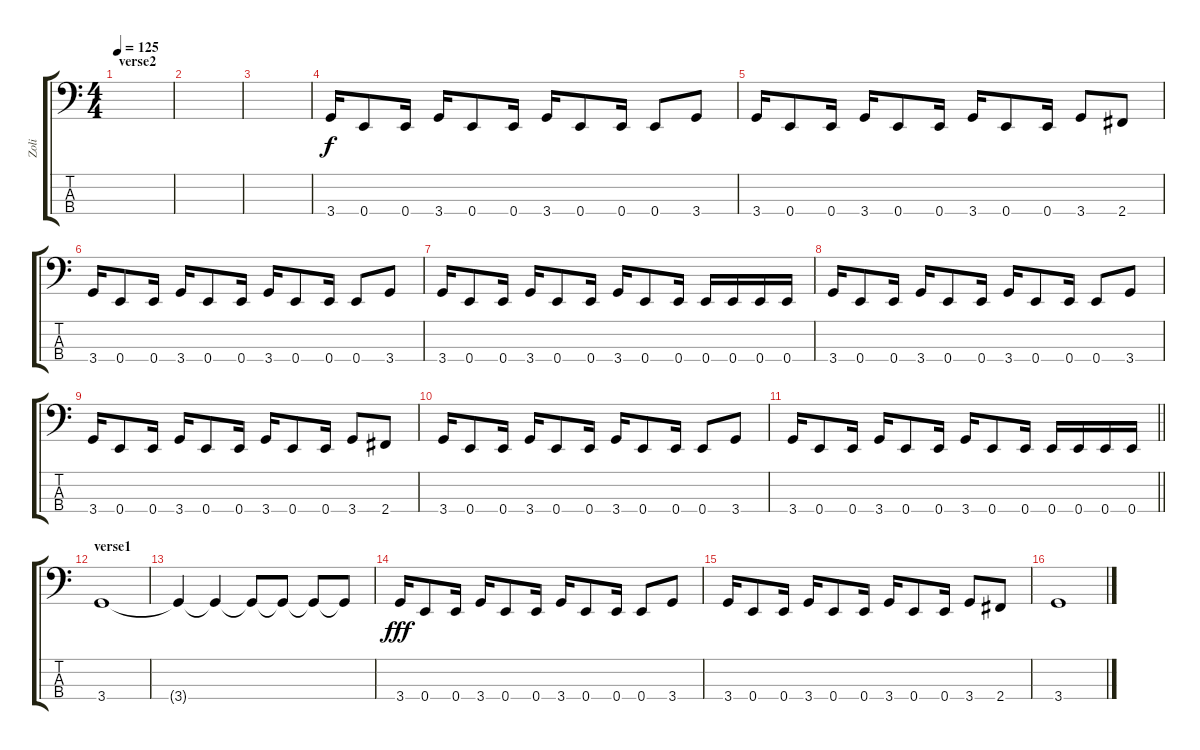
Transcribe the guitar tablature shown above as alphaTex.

\track ("Zoli" "Zoli") {instrument slapbass1}
\staff {score tabs}
\tuning (G2 D2 A1 E1) {hide}
\ts (4 4)
\section ("" "verse2")
\tempo 125
\clef f4
\ks c
|
|
|
3.4.16 0.4.8 0.4.16 3.4.16 0.4.8 0.4.16 3.4.16 0.4.8 0.4.16 0.4.8 3.4.8 |
3.4.16 0.4.8 0.4.16 3.4.16 0.4.8 0.4.16 3.4.16 0.4.8 0.4.16 3.4.8 2.4.8 |
3.4.16 0.4.8 0.4.16 3.4.16 0.4.8 0.4.16 3.4.16 0.4.8 0.4.16 0.4.8 3.4.8 |
3.4.16 0.4.8 0.4.16 3.4.16 0.4.8 0.4.16 3.4.16 0.4.8 0.4.16 0.4.16 0.4.16 0.4.16 0.4.16 |
3.4.16 0.4.8 0.4.16 3.4.16 0.4.8 0.4.16 3.4.16 0.4.8 0.4.16 0.4.8 3.4.8 |
3.4.16 0.4.8 0.4.16 3.4.16 0.4.8 0.4.16 3.4.16 0.4.8 0.4.16 3.4.8 2.4.8 |
3.4.16 0.4.8 0.4.16 3.4.16 0.4.8 0.4.16 3.4.16 0.4.8 0.4.16 0.4.8 3.4.8 |
\barLineRight lightlight
3.4.16 0.4.8 0.4.16 3.4.16 0.4.8 0.4.16 3.4.16 0.4.8 0.4.16 0.4.16 0.4.16 0.4.16 0.4.16 |
\section ("" "verse1")
3.4.1 |
3.4{t}.4{dy f} 3.4{t}.4 3.4{t}.8 3.4{t}.8 3.4{t}.8 3.4{t}.8 |
3.4.16{dy fff} 0.4.8 0.4.16 3.4.16 0.4.8 0.4.16 3.4.16 0.4.8 0.4.16 0.4.8 3.4.8 |
3.4.16 0.4.8 0.4.16 3.4.16 0.4.8 0.4.16 3.4.16 0.4.8 0.4.16 3.4.8 2.4.8 |
3.4.1
